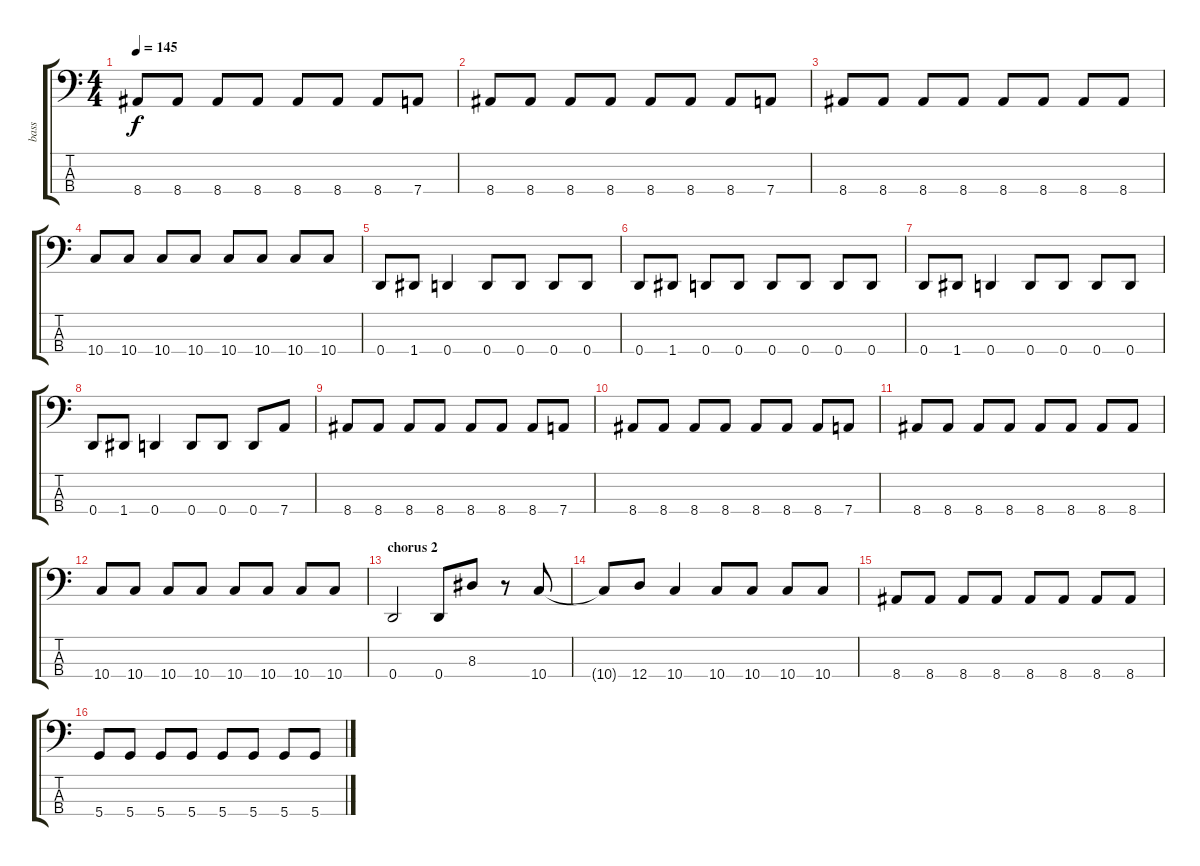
\track ("bass" "bass") {instrument electricbassfinger}
\staff {score tabs}
\tuning (F2 C2 G1 D1) {hide}
\ts (4 4)
\tempo 145
\clef f4
\ks c
8.4.8{dy f} 8.4.8 8.4.8 8.4.8 8.4.8 8.4.8 8.4.8 7.4.8 |
8.4.8 8.4.8 8.4.8 8.4.8 8.4.8 8.4.8 8.4.8 7.4.8 |
8.4.8 8.4.8 8.4.8 8.4.8 8.4.8 8.4.8 8.4.8 8.4.8 |
10.4.8 10.4.8 10.4.8 10.4.8 10.4.8 10.4.8 10.4.8 10.4.8 |
0.4.8 1.4.8 0.4.4 0.4.8 0.4.8 0.4.8 0.4.8 |
0.4.8 1.4.8 0.4.8 0.4.8 0.4.8 0.4.8 0.4.8 0.4.8 |
0.4.8 1.4.8 0.4.4 0.4.8 0.4.8 0.4.8 0.4.8 |
0.4.8 1.4.8 0.4.4 0.4.8 0.4.8 0.4.8 7.4.8 |
8.4.8 8.4.8 8.4.8 8.4.8 8.4.8 8.4.8 8.4.8 7.4.8 |
8.4.8 8.4.8 8.4.8 8.4.8 8.4.8 8.4.8 8.4.8 7.4.8 |
8.4.8 8.4.8 8.4.8 8.4.8 8.4.8 8.4.8 8.4.8 8.4.8 |
10.4.8 10.4.8 10.4.8 10.4.8 10.4.8 10.4.8 10.4.8 10.4.8 |
\section ("" "chorus 2")
0.4.2 0.4.8 8.3.8 r.8 10.4.8 |
10.4{t}.8 12.4.8 10.4.4 10.4.8 10.4.8 10.4.8 10.4.8 |
8.4.8 8.4.8 8.4.8 8.4.8 8.4.8 8.4.8 8.4.8 8.4.8 |
5.4.8 5.4.8 5.4.8 5.4.8 5.4.8 5.4.8 5.4.8 5.4.8
